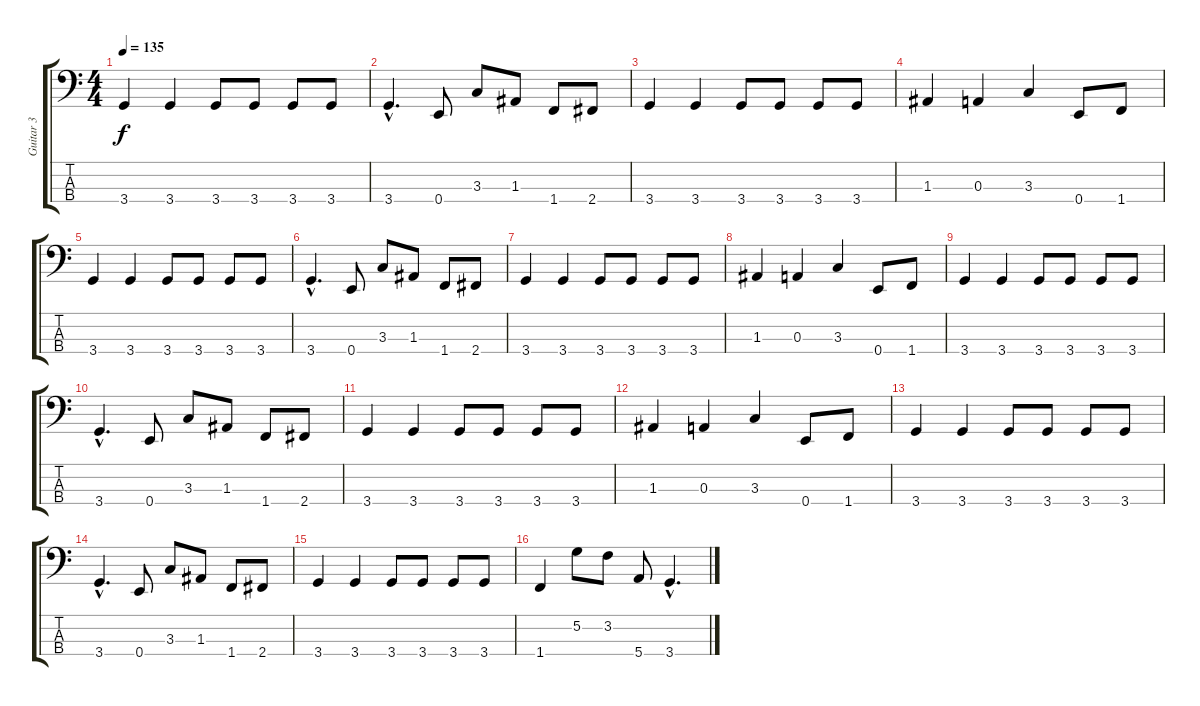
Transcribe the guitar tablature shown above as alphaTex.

\track ("Guitar 3" "Guitar 3") {instrument electricbassfinger}
\staff {score tabs}
\tuning (G2 D2 A1 E1) {hide}
\ts (4 4)
\tempo 135
\clef f4
\ks c
3.4.4{dy f instrument electricbassfinger} 3.4.4 3.4.8 3.4.8 3.4.8 3.4.8 |
3.4{hac}.4{d} 0.4.8 3.3.8 1.3.8 1.4.8 2.4.8 |
3.4.4 3.4.4 3.4.8 3.4.8 3.4.8 3.4.8 |
1.3.4 0.3.4 3.3.4 0.4.8 1.4.8 |
3.4.4 3.4.4 3.4.8 3.4.8 3.4.8 3.4.8 |
3.4{hac}.4{d} 0.4.8 3.3.8 1.3.8 1.4.8 2.4.8 |
3.4.4 3.4.4 3.4.8 3.4.8 3.4.8 3.4.8 |
1.3.4 0.3.4 3.3.4 0.4.8 1.4.8 |
3.4.4 3.4.4 3.4.8 3.4.8 3.4.8 3.4.8 |
3.4{hac}.4{d} 0.4.8 3.3.8 1.3.8 1.4.8 2.4.8 |
3.4.4 3.4.4 3.4.8 3.4.8 3.4.8 3.4.8 |
1.3.4 0.3.4 3.3.4 0.4.8 1.4.8 |
3.4.4 3.4.4 3.4.8 3.4.8 3.4.8 3.4.8 |
3.4{hac}.4{d} 0.4.8 3.3.8 1.3.8 1.4.8 2.4.8 |
3.4.4 3.4.4 3.4.8 3.4.8 3.4.8 3.4.8 |
1.4.4 5.2.8 3.2.8 5.4.8 3.4{hac}.4{d}
